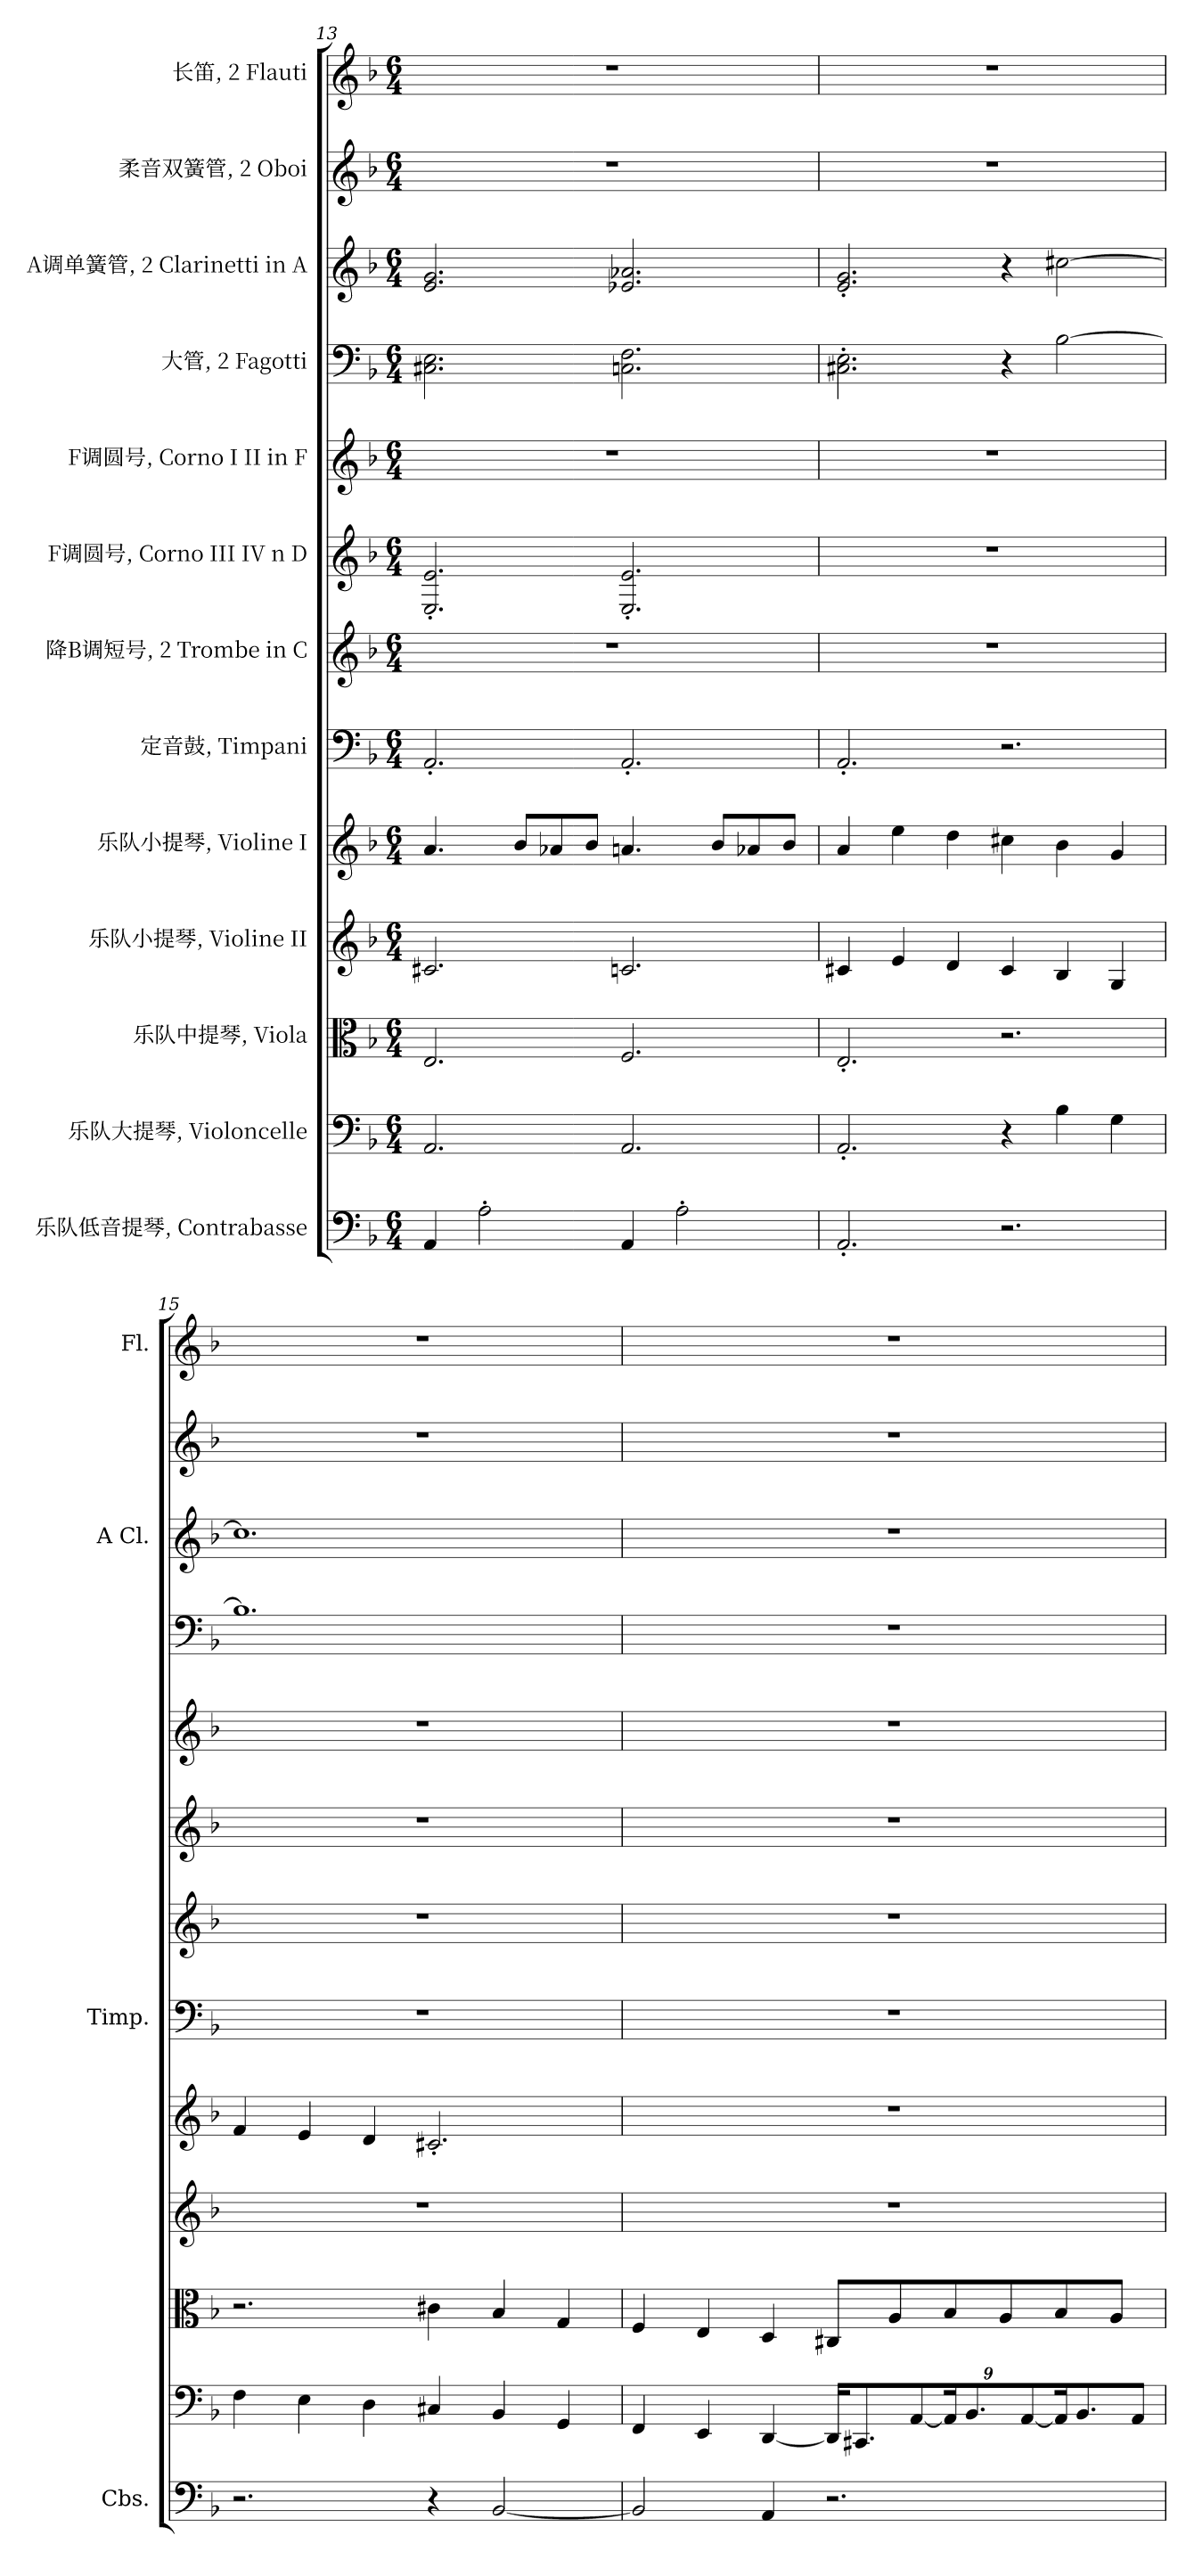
**kern	**kern	**kern	**kern	**kern	**kern	**kern	**kern	**kern	**kern	**kern	**kern	**kern
*part13	*part12	*part11	*part10	*part9	*part8	*part7	*part6	*part5	*part4	*part3	*part2	*part1
*staff13	*staff12	*staff11	*staff10	*staff9	*staff8	*staff7	*staff6	*staff5	*staff4	*staff3	*staff2	*staff1
*I"乐队低音提琴, Contrabasse	*I"乐队大提琴, Violoncelle	*I"乐队中提琴, Viola	*I"乐队小提琴, Violine II	*I"乐队小提琴, Violine I	*I"定音鼓, Timpani	*I"降B调短号, 2 Trombe in C	*I"F调圆号, Corno III IV n D	*I"F调圆号, Corno I II in F	*I"大管, 2 Fagotti	*I"A调单簧管, 2 Clarinetti in A	*I"柔音双簧管, 2 Oboi	*I"长笛, 2 Flauti
*I'Cbs.	*	*	*	*	*I'Timp.	*	*	*	*	*I'A Cl.	*	*I'Fl.
!!LO:PB:g=z
*clefF4	*clefF4	*clefC3	*clefG2	*clefG2	*clefF4	*clefG2	*clefG2	*clefG2	*clefF4	*clefG2	*clefG2	*clefG2
*ITrd7c12	*	*	*	*	*	*ITrd1c2	*ITrd4c7	*ITrd4c7	*	*ITrd2c3	*ITrd2c3	*
*k[b-]	*k[b-]	*k[b-]	*k[b-]	*k[b-]	*k[b-]	*k[b-e-a-]	*k[b-e-]	*k[b-e-]	*k[b-]	*k[f#c#]	*k[f#c#]	*k[b-]
*M6/4	*M6/4	*M6/4	*M6/4	*M6/4	*M6/4	*M6/4	*M6/4	*M6/4	*M6/4	*M6/4	*M6/4	*M6/4
*MM227	*MM227	*MM227	*MM227	*MM227	*MM227	*MM227	*MM227	*MM227	*MM227	*MM227	*MM227	*MM227
=13	=13	=13	=13	=13	=13	=13	=13	=13	=13	=13	=13	=13
4AAA/	2.AA/	2.E/	2.c#X/	4.a/	2.AA'/	1.r	2.AA/' 2.A/'	1.r	2.C#X\ 2.E\	2.c#/ 2.e/	1.r	1.r
2AA'\	.	.	.	.	.	.	.	.	.	.	.	.
.	.	.	.	8b-/L	.	.	.	.	.	.	.	.
.	.	.	.	8a-X/	.	.	.	.	.	.	.	.
.	.	.	.	8b-/J	.	.	.	.	.	.	.	.
4AAA/	2.AA/	2.F/	2.cn/	4.an/	2.AA'/	.	2.AA/' 2.A/'	.	2.Cn\ 2.F\	2.cn/ 2.fn/	.	.
2AA'\	.	.	.	.	.	.	.	.	.	.	.	.
.	.	.	.	8b-/L	.	.	.	.	.	.	.	.
.	.	.	.	8a-X/	.	.	.	.	.	.	.	.
.	.	.	.	8b-/J	.	.	.	.	.	.	.	.
=14	=14	=14	=14	=14	=14	=14	=14	=14	=14	=14	=14	=14
*	*	*	*	*	*	*	*	*	*	*	*	*MM217
2.AAA'/	2.AA'/	2.E'/	4c#X/	4a/	2.AA'/	1.r	1.r	1.r	2.C#X\' 2.E\'	2.c#/' 2.e/'	1.r	1.r
.	.	.	4e/	4ee\	.	.	.	.	.	.	.	.
.	.	.	4d/	4dd\	.	.	.	.	.	.	.	.
2.r	4r	2.r	4c#/	4cc#X\	2.r	.	.	.	4r	4r	.	.
.	4B-\	.	4B-/	4b-\	.	.	.	.	[2B-\	[2a#X\	.	.
.	4G\	.	4G/	4g/	.	.	.	.	.	.	.	.
=15	=15	=15	=15	=15	=15	=15	=15	=15	=15	=15	=15	=15
*	*	*	*	*	*	*	*	*	*	*	*	*MM222
2.r	4F\	2.r	1.r	4f/	1.r	1.r	1.r	1.r	1.B-]	1.a#]	1.r	1.r
.	4E\	.	.	4e/	.	.	.	.	.	.	.	.
.	4D\	.	.	4d/	.	.	.	.	.	.	.	.
4r	4C#X/	4c#X\	.	2.c#X'/	.	.	.	.	.	.	.	.
[2BBB-/	4BB-/	4B-/	.	.	.	.	.	.	.	.	.	.
.	4GG/	4G/	.	.	.	.	.	.	.	.	.	.
!!LO:PB:g=z
=16	=16	=16	=16	=16	=16	=16	=16	=16	=16	=16	=16	=16
*	*	*	*	*	*	*	*	*	*	*	*	*MM218
2BBB-/]	4FF/	4F/	1.r	1.r	1.r	1.r	1.r	1.r	1.r	1.r	1.r	1.r
.	4EE/	4E/	.	.	.	.	.	.	.	.	.	.
4AAA/	[4DD/	4D/	.	.	.	.	.	.	.	.	.	.
*	*Xbrackettup	*	*	*	*	*	*	*	*	*	*	*
2.r	24DD/KL]	8C#X/L	.	.	.	.	.	.	.	.	.	.
.	12.CC#X/	.	.	.	.	.	.	.	.	.	.	.
.	.	8A/	.	.	.	.	.	.	.	.	.	.
.	[12AA/	.	.	.	.	.	.	.	.	.	.	.
.	24AA/K]	8B-/	.	.	.	.	.	.	.	.	.	.
.	12.BB-/	.	.	.	.	.	.	.	.	.	.	.
.	.	8A/	.	.	.	.	.	.	.	.	.	.
.	[12AA/	.	.	.	.	.	.	.	.	.	.	.
.	24AA/K]	8B-/	.	.	.	.	.	.	.	.	.	.
.	12.BB-/	.	.	.	.	.	.	.	.	.	.	.
.	.	8A/J	.	.	.	.	.	.	.	.	.	.
.	12AA/J	.	.	.	.	.	.	.	.	.	.	.
=	=	=	=	=	=	=	=	=	=	=	=	=
*-	*-	*-	*-	*-	*-	*-	*-	*-	*-	*-	*-	*-
